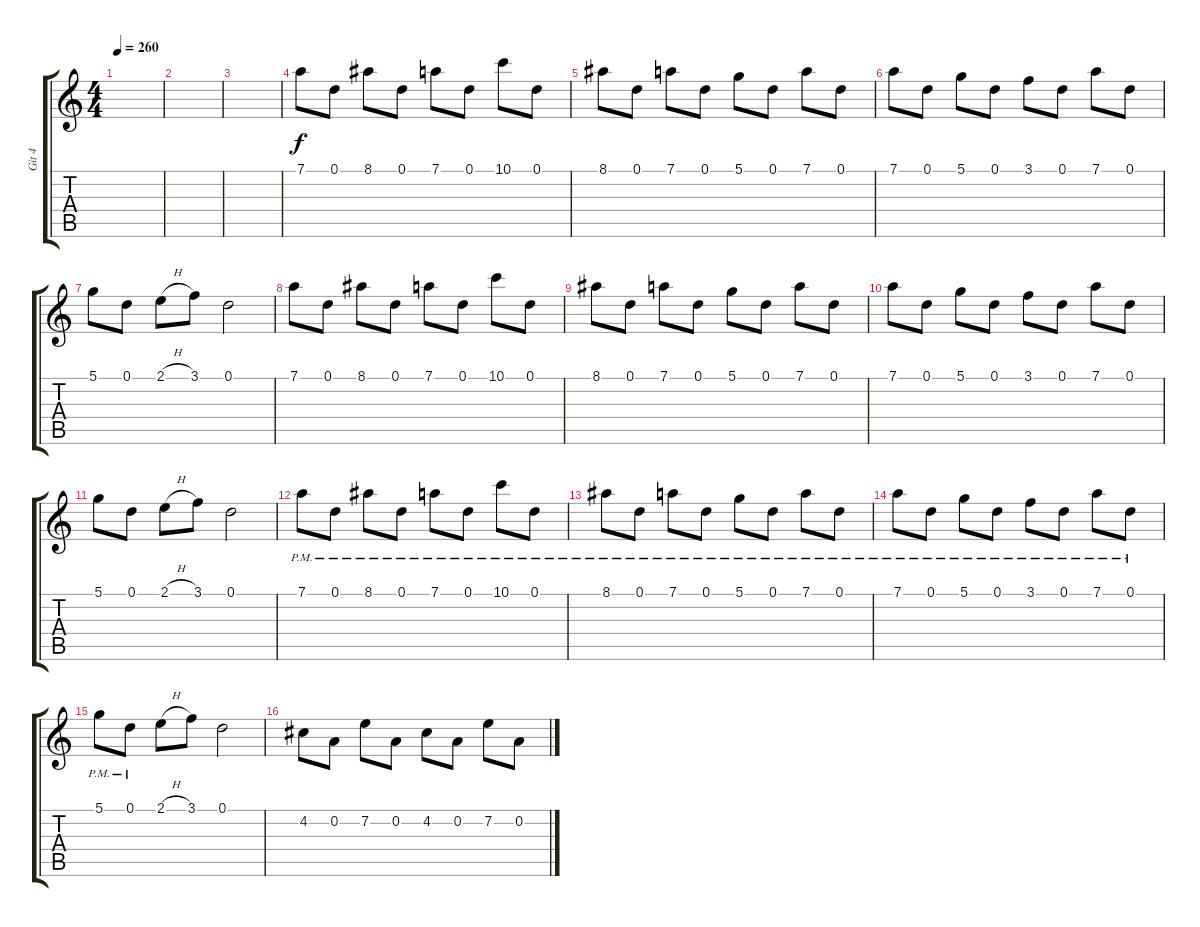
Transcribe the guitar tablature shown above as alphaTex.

\track ("Git 4" "Git 4") {instrument overdrivenguitar}
\staff {score tabs}
\tuning (D4 A3 F3 C3 G2 D2) {hide}
\ts (4 4)
\tempo 260
\clef g2
\ks c
|
|
|
7.1.8 0.1.8 8.1.8 0.1.8 7.1.8 0.1.8 10.1.8 0.1.8 |
8.1.8 0.1.8 7.1.8 0.1.8 5.1.8 0.1.8 7.1.8 0.1.8 |
7.1.8 0.1.8 5.1.8 0.1.8 3.1.8 0.1.8 7.1.8 0.1.8 |
5.1.8 0.1.8 2.1{h}.8 3.1.8 0.1.2 |
7.1.8 0.1.8 8.1.8 0.1.8 7.1.8 0.1.8 10.1.8 0.1.8 |
8.1.8 0.1.8 7.1.8 0.1.8 5.1.8 0.1.8 7.1.8 0.1.8 |
7.1.8 0.1.8 5.1.8 0.1.8 3.1.8 0.1.8 7.1.8 0.1.8 |
5.1.8 0.1.8 2.1{h}.8 3.1.8 0.1.2 |
7.1{pm}.8 0.1{pm}.8 8.1{pm}.8 0.1{pm}.8 7.1{pm}.8 0.1{pm}.8 10.1{pm}.8 0.1{pm}.8 |
8.1{pm}.8 0.1{pm}.8 7.1{pm}.8 0.1{pm}.8 5.1{pm}.8 0.1{pm}.8 7.1{pm}.8 0.1{pm}.8 |
7.1{pm}.8 0.1{pm}.8 5.1{pm}.8 0.1{pm}.8 3.1{pm}.8 0.1{pm}.8 7.1{pm}.8 0.1{pm}.8 |
5.1{pm}.8 0.1{pm}.8 2.1{h}.8 3.1.8 0.1.2 |
4.2.8 0.2.8 7.2.8 0.2.8 4.2.8 0.2.8 7.2.8 0.2.8
